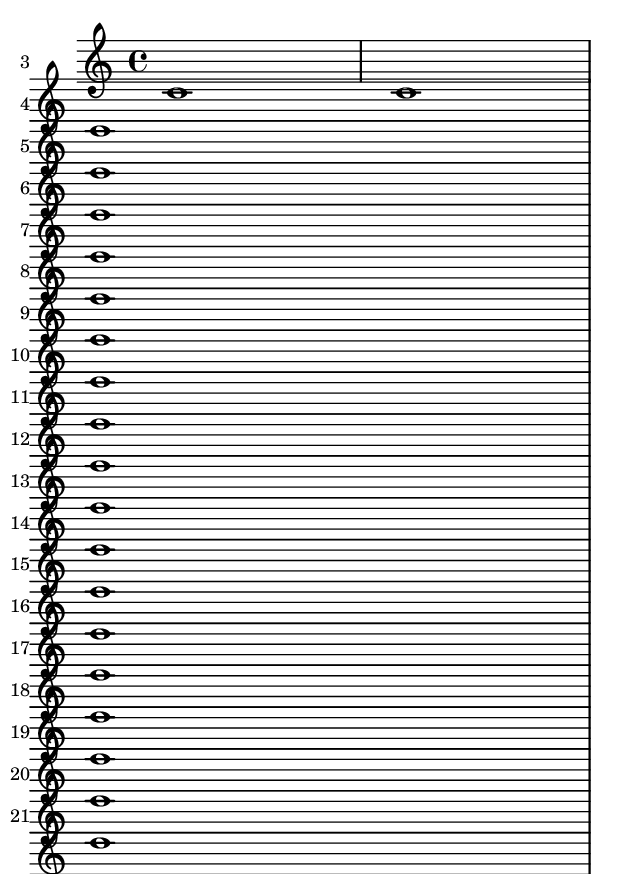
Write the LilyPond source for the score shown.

\version "2.16.0"

#(set-default-paper-size "a6")

\header {
  texidoc = "
The min-systems-per-page variable takes precedence over
the desire not to overfill a page.  In this case, systems will
overlap because they are forced to be on the page.
"
}

\book {
  \paper {
    min-systems-per-page = 20
  }

  \repeat unfold 21 { c'1 }
}
